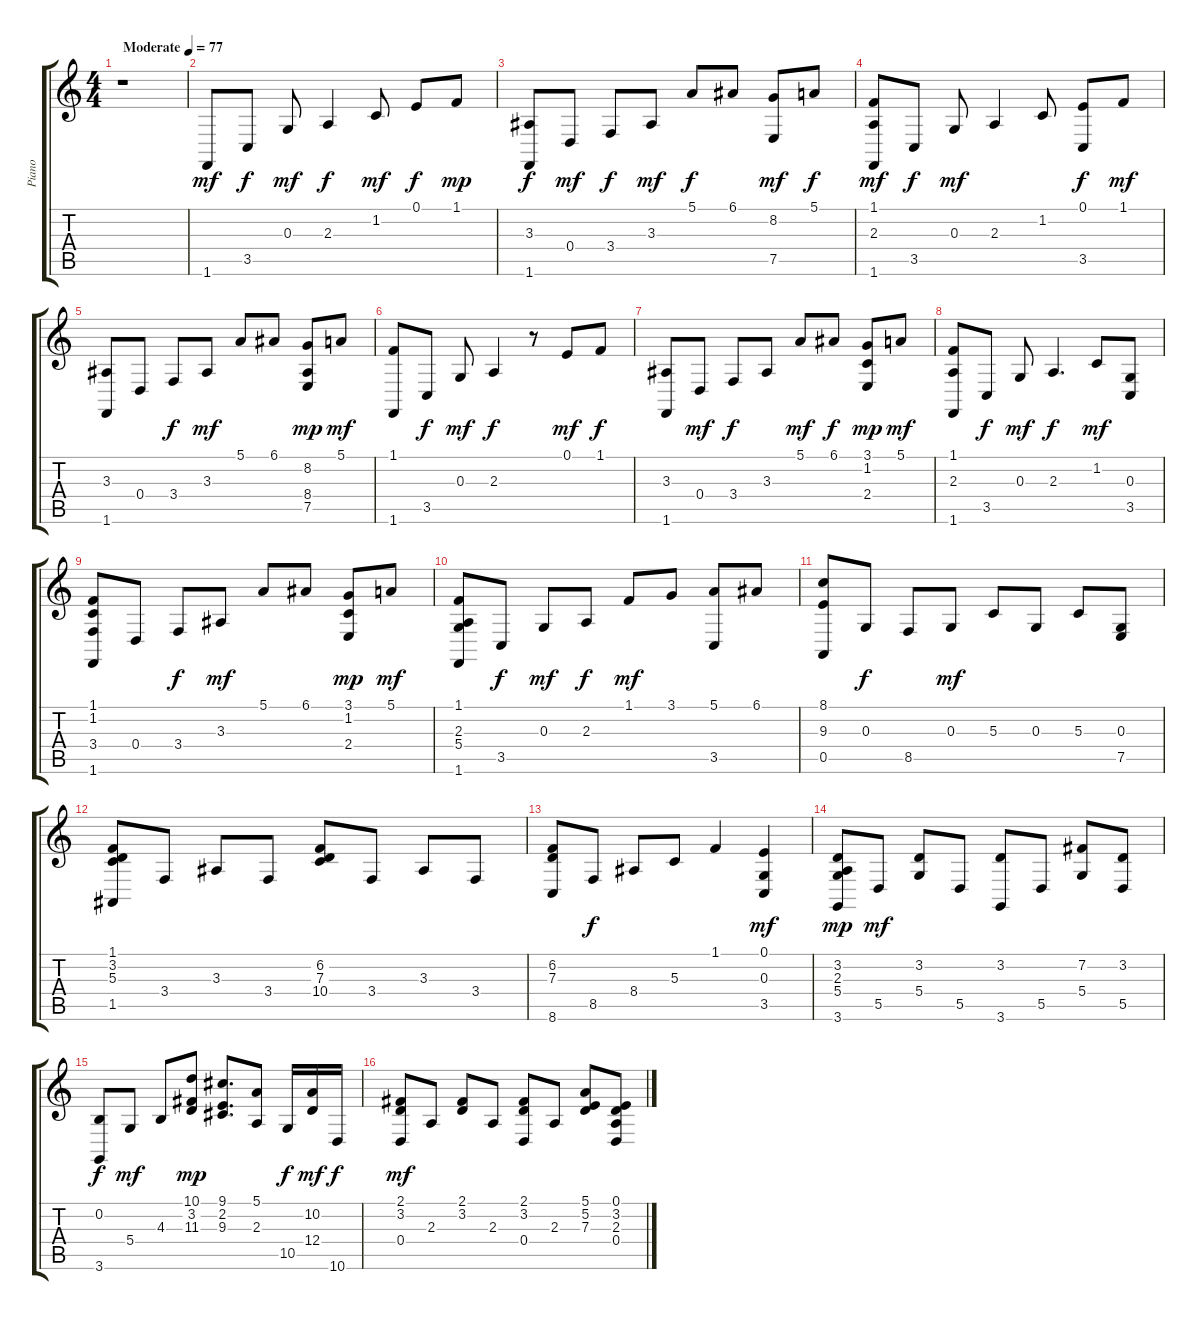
\track ("Piano" "Piano") {instrument pad1newage}
\staff {score tabs}
\tuning (E4 B3 G3 D3 A2 E2) {hide}
\ts (4 4)
\tempo (77 "Moderate")
\clef g2
\ks c
r.1{dy mf instrument pad1newage} |
1.6.8 3.5.8{dy f} 0.3.8{dy mf} 2.3.4{dy f} 1.2.8{dy mf} 0.1.8{dy f} 1.1.8{dy mp} |
(3.3 1.6).8{dy f} 0.4.8{dy mf} 3.4.8{dy f} 3.3.8{dy mf} 5.1.8{dy f} 6.1.8 (8.2 7.5).8{dy mf} 5.1.8{dy f} |
(1.1 2.3 1.6).8{dy mf} 3.5.8{dy f} 0.3.8{dy mf} 2.3.4 1.2.8 (0.1 3.5).8{dy f} 1.1.8{dy mf} |
(3.3 1.6).8 0.4.8 3.4.8{dy f} 3.3.8{dy mf} 5.1.8 6.1.8 (8.2 8.4 7.5).8{dy mp} 5.1.8{dy mf} |
(1.1 1.6).8 3.5.8{dy f} 0.3.8{dy mf} 2.3.4{dy f} r.8 0.1.8{dy mf} 1.1.8{dy f} |
(3.3 1.6).8 0.4.8{dy mf} 3.4.8{dy f} 3.3.8 5.1.8{dy mf} 6.1.8{dy f} (3.1 1.2 2.4).8{dy mp} 5.1.8{dy mf} |
(1.1 2.3 1.6).8 3.5.8{dy f} 0.3.8{dy mf} 2.3.4{d dy f} 1.2.8{dy mf} (0.3 3.5).8 |
(1.1 1.2 3.4 1.6).8 0.4.8 3.4.8{dy f} 3.3.8{dy mf} 5.1.8 6.1.8 (3.1 1.2 2.4).8{dy mp} 5.1.8{dy mf} |
(1.1 2.3 5.4 1.6).8 3.5.8{dy f} 0.3.8{dy mf} 2.3.8{dy f} 1.1.8{dy mf} 3.1.8 (5.1 3.5).8 6.1.8 |
(8.1 9.3 0.5).8 0.3.8{dy f} 8.5.8 0.3.8{dy mf} 5.3.8 0.3.8 5.3.8 (0.3 7.5).8 |
(1.1 3.2 5.3 1.5).8 3.4.8 3.3.8 3.4.8 (6.2 7.3 10.4).8 3.4.8 3.3.8 3.4.8 |
(6.2 7.3 8.6).8 8.5.8{dy f} 8.4.8 5.3.8 1.1.4 (0.1 0.3 3.5).4{dy mf} |
(3.2 2.3 5.4 3.6).8{dy mp} 5.5.8{dy mf} (3.2 5.4).8 5.5.8 (3.2 3.6).8 5.5.8 (7.2 5.4).8 (3.2 5.5).8 |
(0.2 3.6).8{dy f} 5.4.8{dy mf} 4.3.8 (10.1 3.2 11.3).8{dy mp} (9.1 2.2 9.3).8{d} (5.1 2.3).8 10.5.16{dy f} (10.2 12.4).16{dy mf} 10.6.16{dy f} |
(2.1 3.2 0.4).8{dy mf} 2.3.8 (2.1 3.2).8 2.3.8 (2.1 3.2 0.4).8 2.3.8 (5.1 5.2 7.3).8 (0.1 3.2 2.3 0.4).8
